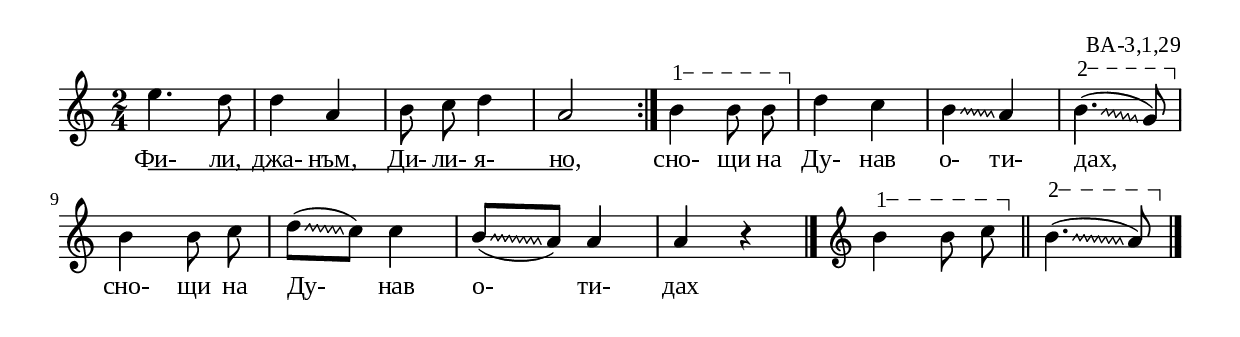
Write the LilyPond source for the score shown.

%{
BA_3_1_29
%}

\include "td-preamble.ly"

\score {
\relative c'' {
%% \tempo 4 = 152
  \time 2/4
e4. d8 | d4 a | b8\noBeam c d4 | a2 
 \bar ":|"
\varA
 b4\startTextSpan b8 b8\stopTextSpan\noBeam | 
 d4 c | 
 \gliss
 b4\glissando a | 
\varB
 b4.\startTextSpan\glissando( g8\stopTextSpan) | 
 b4 b8\noBeam c | \noteFi d\glissando( c) c4 | 
 \noteFi b8\glissando( a) a4 | a r4
 \bar "|." 
 \endm
\varA
 b4\startTextSpan b8 c8\stopTextSpan\noBeam  \bar "||" 
 \varB
 b4.\startTextSpan\glissando( a8\stopTextSpan)  
 \bar "|." 
}
\addlyrics { Фи- \startTextSpan ли, джа- нъм, Ди- ли- я- но, \stopTextSpan
сно- щи на Ду- нав о- ти- дах, сно- щи на Ду- нав о- ти- дах }
%
\layout {
  indent = #0
  line-width = 190\mm
  ragged-right=##f
\context {
      \Lyrics
      \consists "Text_spanner_engraver"
      \override TextSpanner #'direction = #DOWN
      \override TextSpanner #'style = #'line    
      \override TextSpanner #'outside-staff-priority = ##f
      \override TextSpanner #'padding = #0.2 % sets the distance of the line from the lyrics
      \override TextSpanner #'bound-details =
      #`((left . ((Y . 0)
                  (padding . 0)
                  (attach-dir . ,LEFT)))
         (left-broken . ((end-on-note . #t)))
         (right . ((Y . 0)
                   (padding . 0)
                   (attach-dir . ,RIGHT))))
    }
  
}
%
\midi { 
	\context {
		\Score
		tempoWholesPerMinute = #(ly:make-moment 152 4)
		}
	}
}
%
\header{
  opus = "ВА-3,1,29"
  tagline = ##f
}


